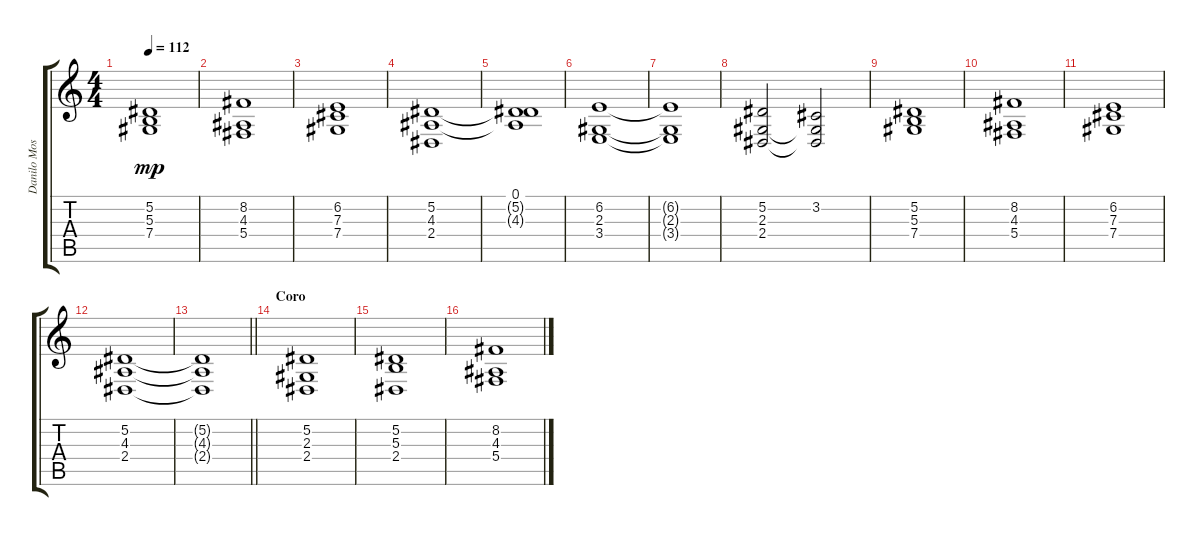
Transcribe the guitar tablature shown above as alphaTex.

\track ("Danilo Moschen" "Danilo Mos") {instrument stringensemble1}
\staff {score tabs}
\tuning (Eb4 Bb3 Gb3 Db3 Ab2 Eb2) {hide}
\ts (4 4)
\tempo 112
\clef g2
\ks c
(5.2 5.3 7.4).1{dy mp} |
(8.2 4.3 5.4).1 |
(6.2 7.3 7.4).1 |
(5.2 4.3 2.4).1 |
(0.1 5.2{t} 4.3{t}).1 |
(6.2 2.3 3.4).1 |
(6.2{t} 2.3{t} 3.4{t}).1 |
(5.2 2.3 2.4).2 (3.2 2.3{t} 2.4{t}).2 |
(5.2 5.3 7.4).1 |
(8.2 4.3 5.4).1 |
(6.2 7.3 7.4).1 |
(5.2 4.3 2.4).1 |
\barLineRight lightlight
(5.2{t} 4.3{t} 2.4{t}).1 |
\section ("" "Coro")
(5.2 2.3 2.4).1 |
(5.2 5.3 2.4).1 |
(8.2 4.3 5.4).1
